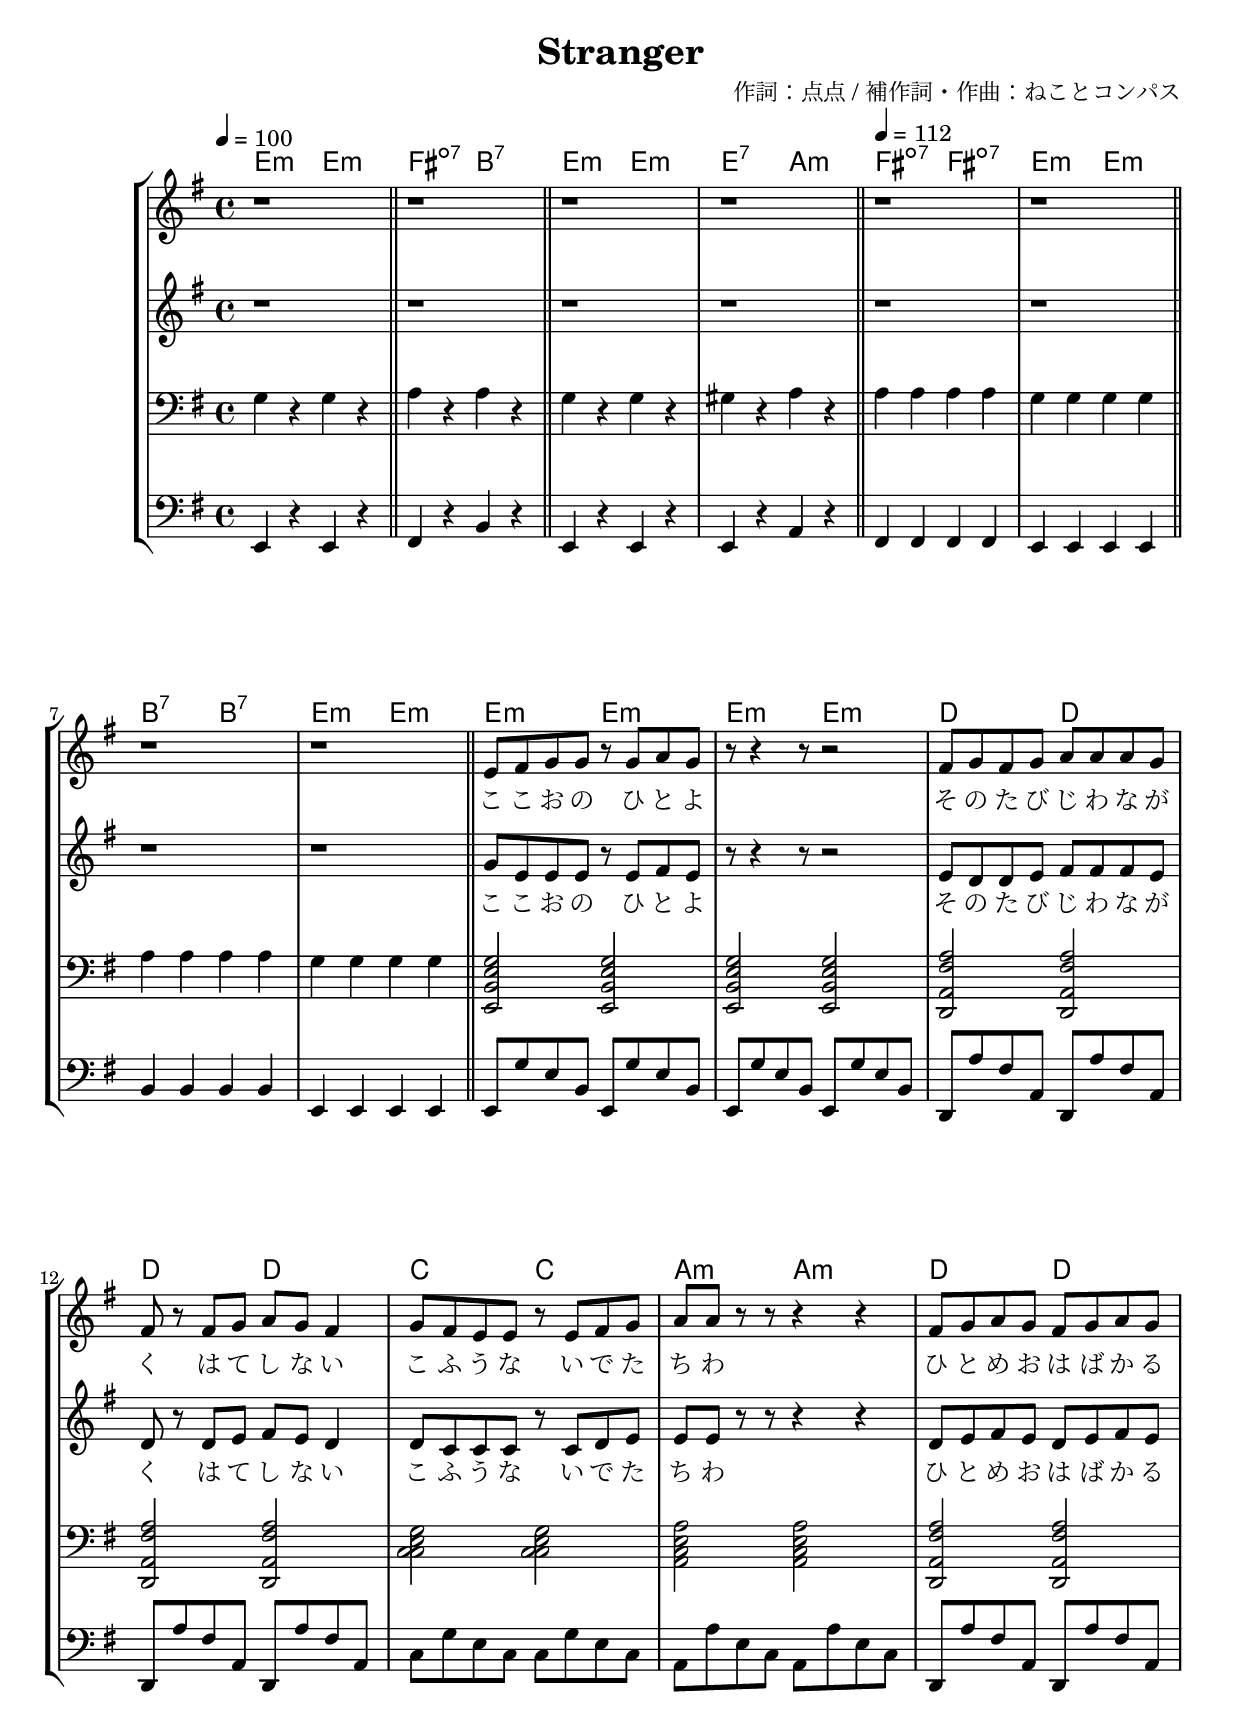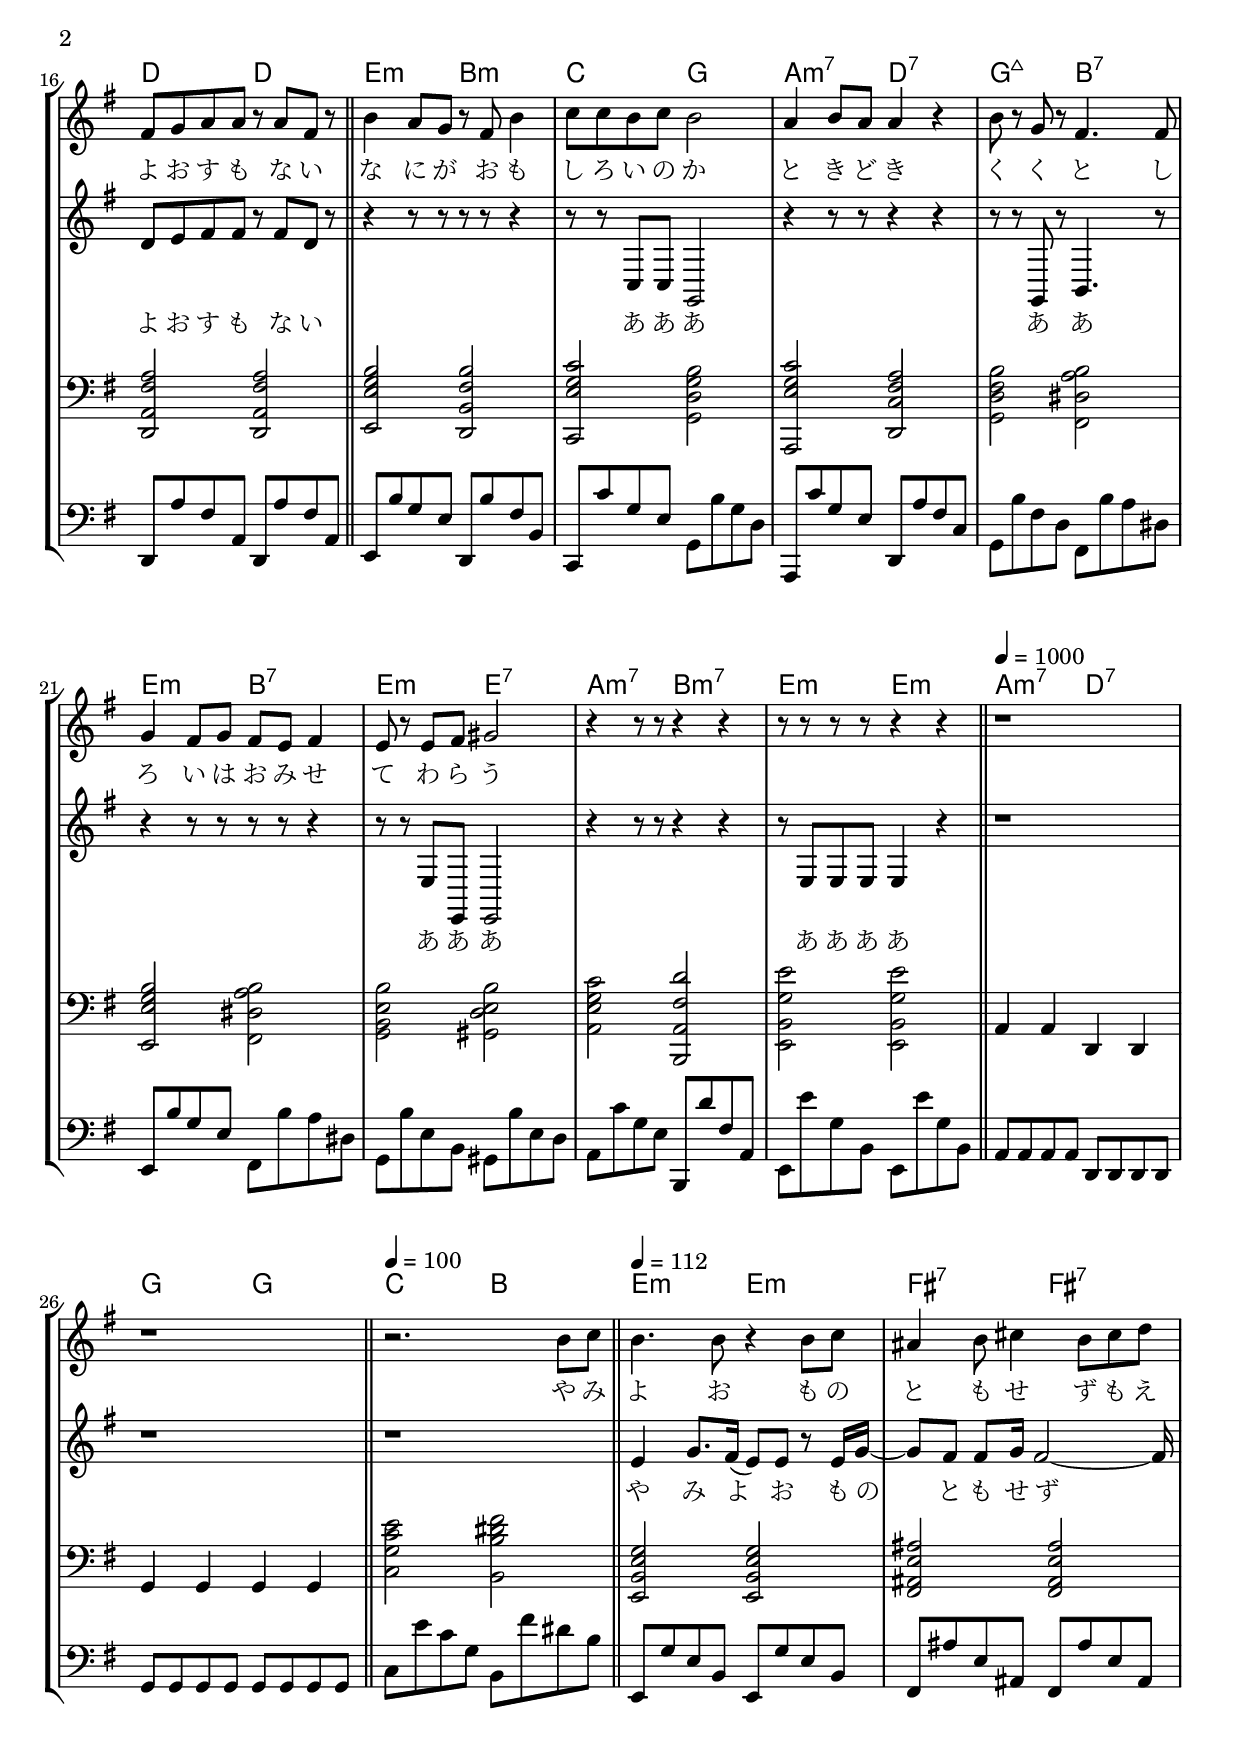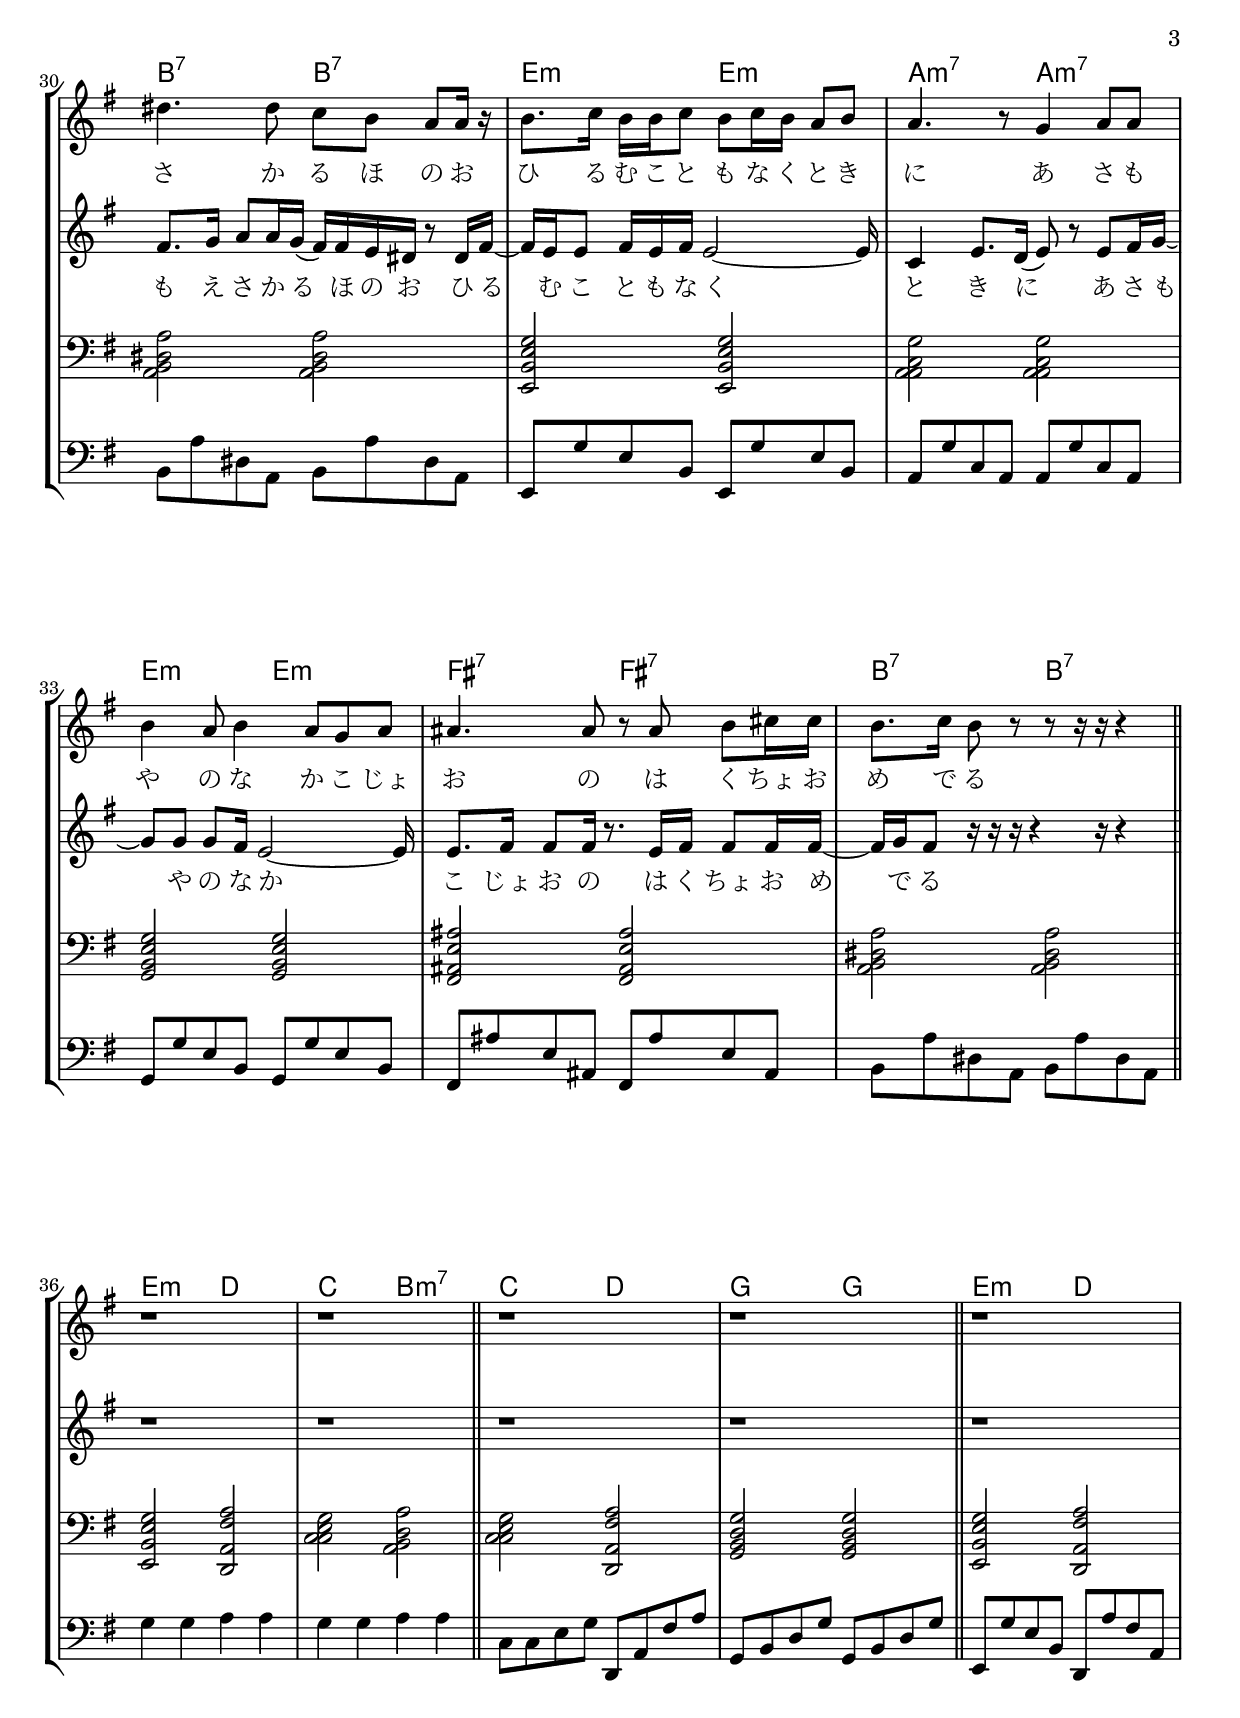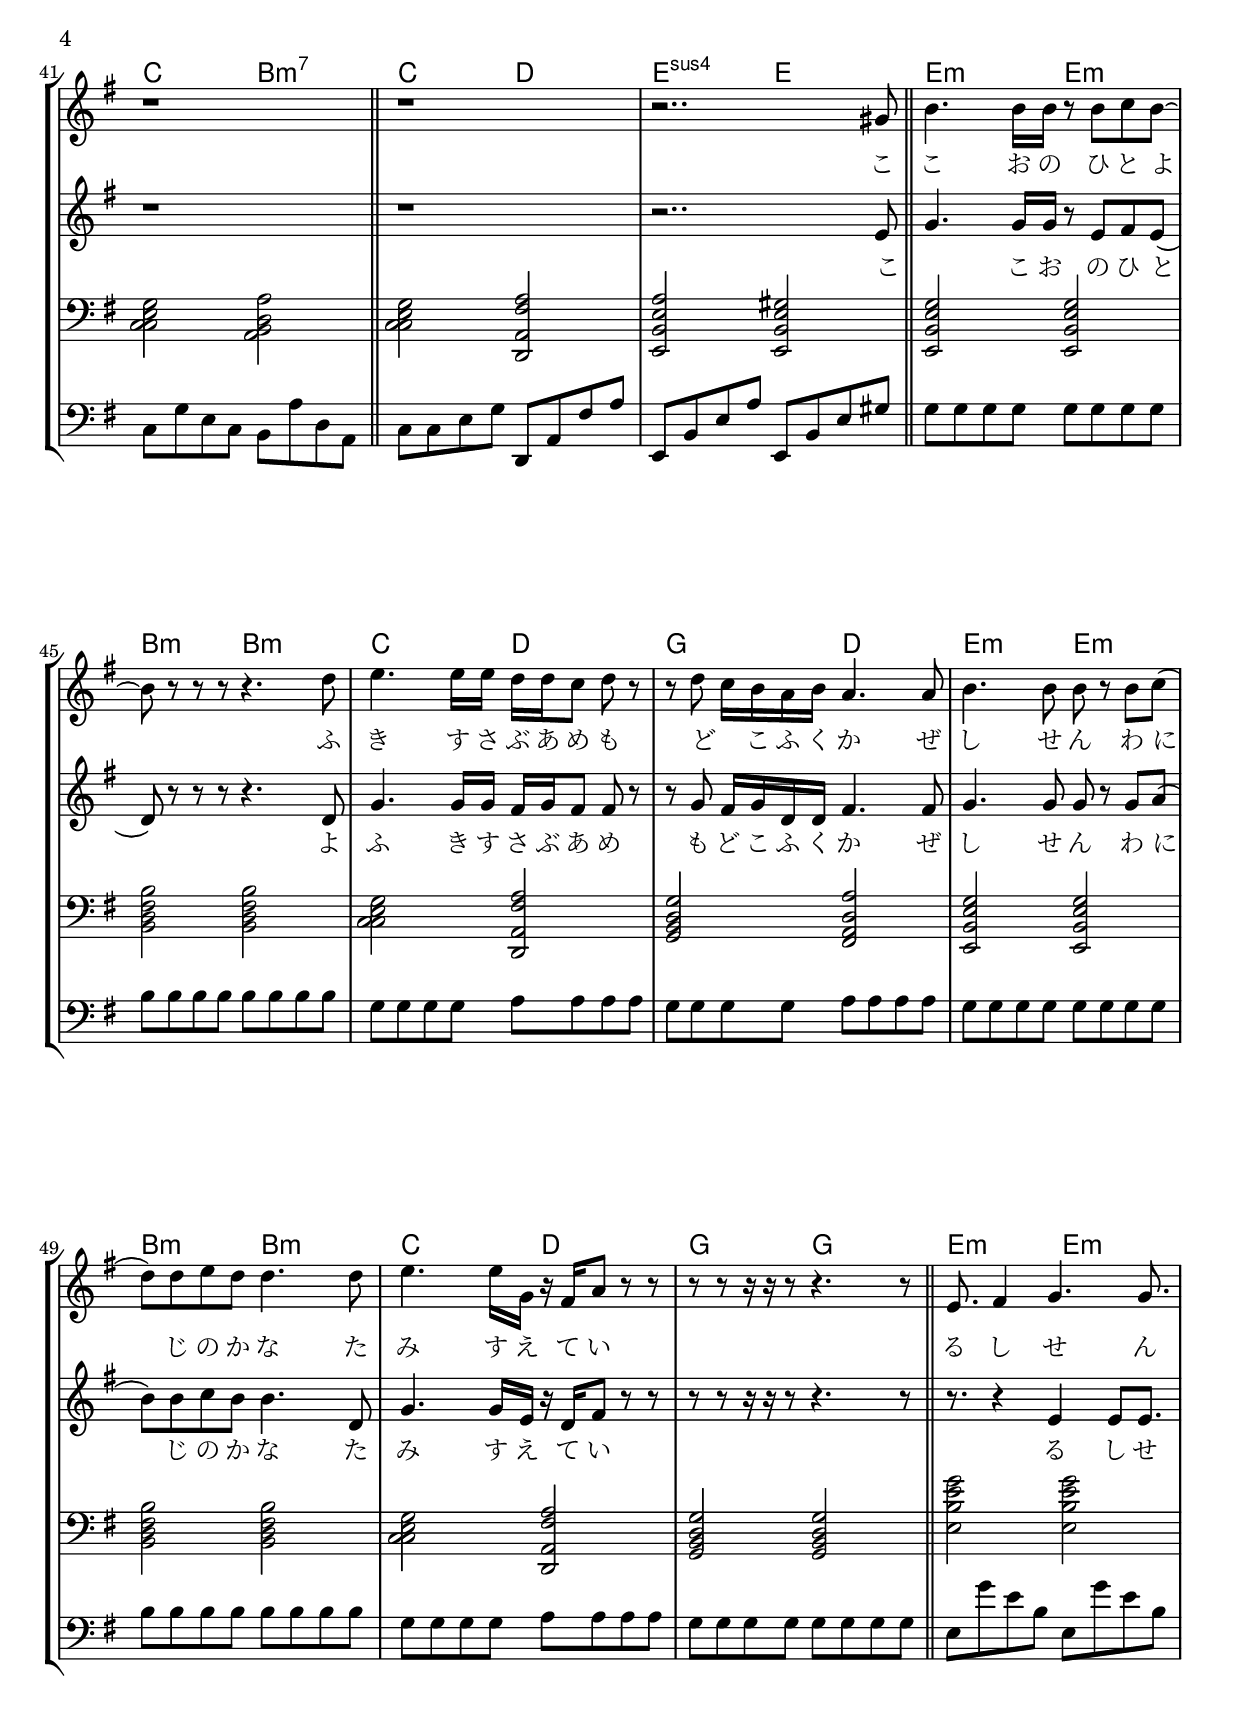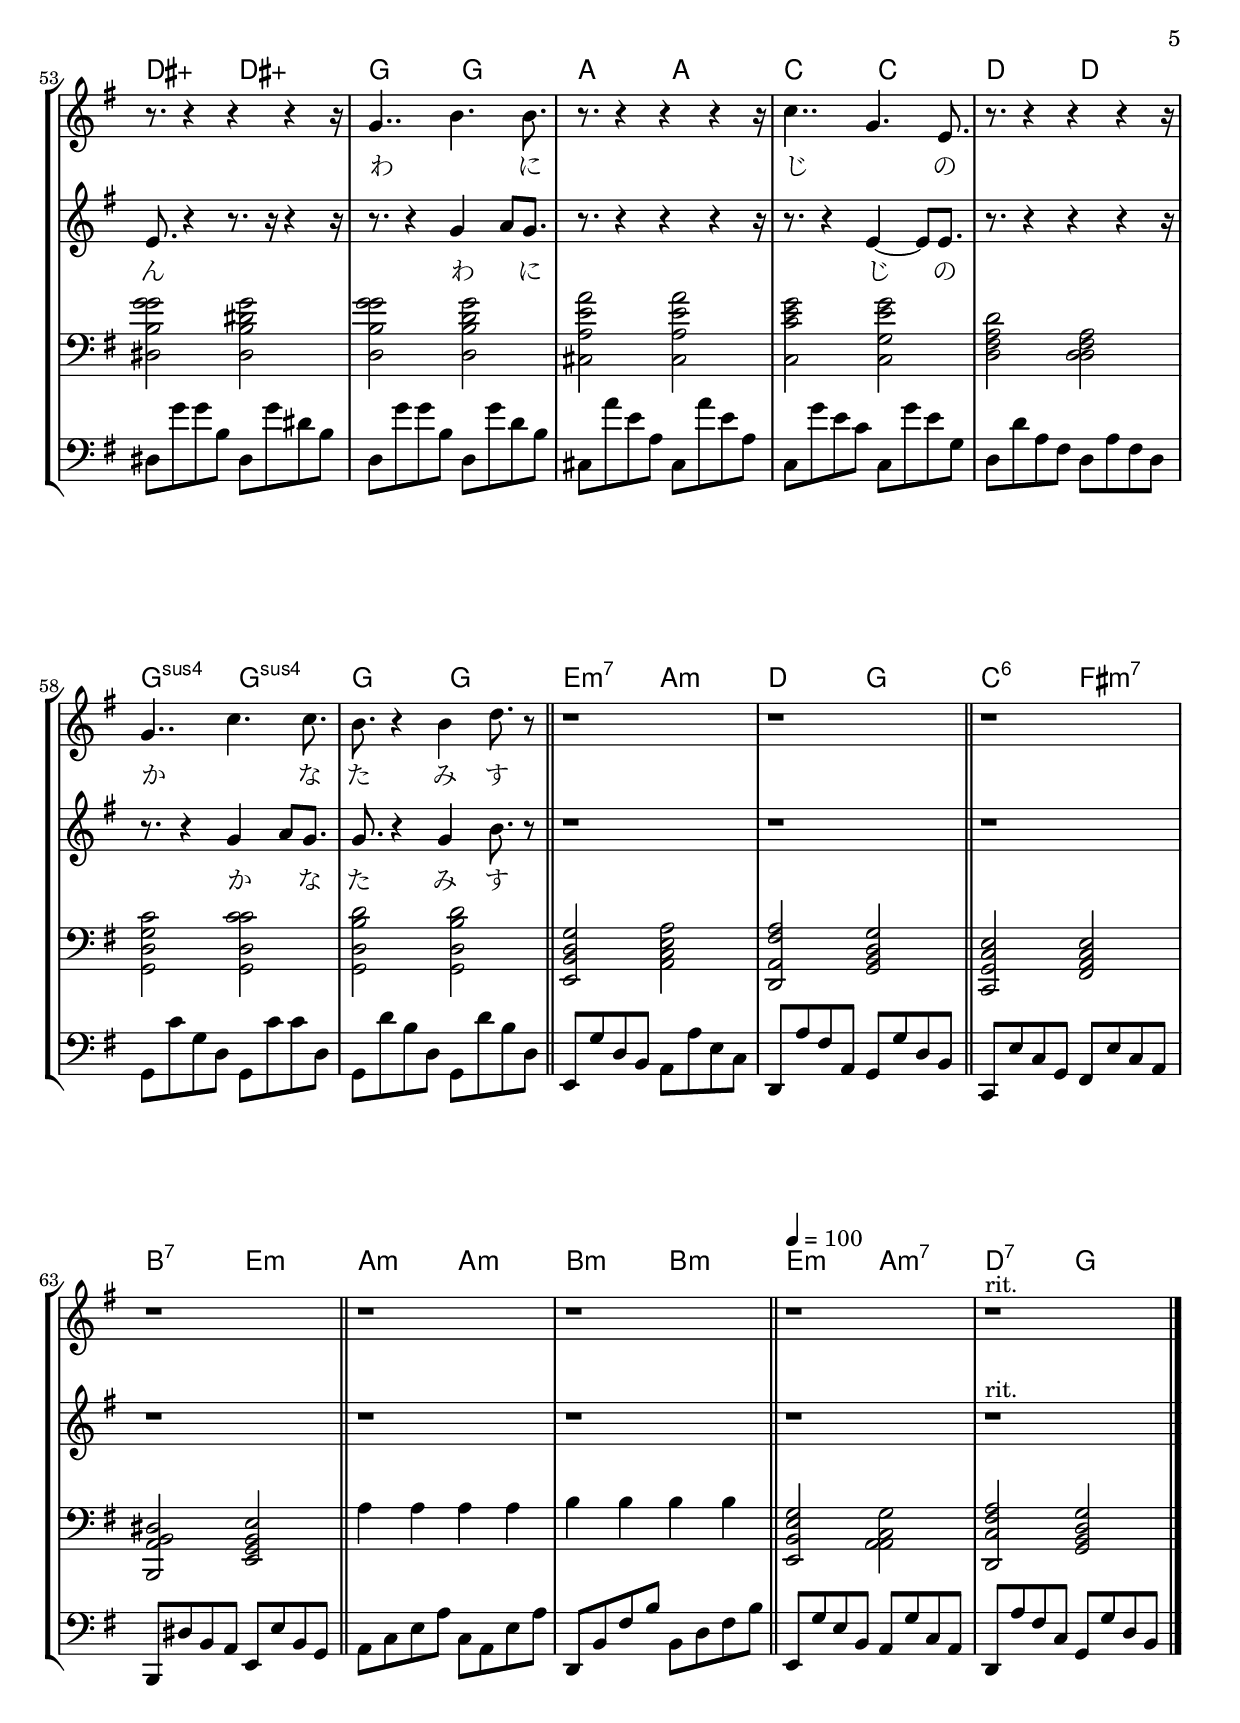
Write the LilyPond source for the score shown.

\version "2.12.1"

\header {
	title = \markup {Stranger}
	composer = \markup \center-column {"作詞：点点 / 補作詞・作曲：ねことコンパス"}
}

harmony = \chordmode {
	e2:m e:m 

	fis:dim7 b:7 

	e:m e:m e:7 a:m 

	fis:dim7 fis:dim7 e:m e:m 

	b:7 b:7 e:m e:m 

	e:m e:m e:m e:m d d d d c c a:m a:m d d d d 

	e:m b:m c g a:min7 d:7 g:maj7 b:7 e:m b:7 e:m e:7 a:min7 b:min7 e:m e:m 

	a:min7 d:7 g g 

	c b 

	e:m e:m fis:7 fis:7 b:7 b:7 e:m e:m a:min7 a:min7 e:m e:m fis:7 fis:7 b:7 b:7 

	e:m d c b:min7 

	c d g g 

	e:m d c b:min7 

	c d e:sus4 e 

	e:m e:m b:m b:m c d g d e:m e:m b:m b:m c d g g 

	e:m e:m dis:aug dis:aug g g a a c c d d g:sus4 g:sus4 g g 

	e:min7 a:m d g 

	c:6 fis:m7 b:7 e:m 

	a:m a:m b:m b:m 

	e:m a:min7 d:7 g 
}

melody = {
	\key g \major
	\tempo 4 = 100
	r1   
	r1   
	r1 | r1   
	\tempo 4 = 112
	r1 | r1   
	r1 | r1   
	\set Staff.midiInstrument = #"fss0.37"
	e'8  fis'8  g'8  g'8  r8  g'8  a'8  g'8 
	r8  r4  r8  r2 
	fis'8  g'8  fis'8  g'8  a'8  a'8  a'8  g'8 
	fis'8  r8  fis'8  g'8  a'8  g'8  fis'4 
	g'8  fis'8  e'8  e'8  r8  e'8  fis'8  g'8 
	a'8  a'8  r8  r8  r4  r4 
	fis'8  g'8  a'8  g'8  fis'8  g'8  a'8  g'8 
	fis'8  g'8  a'8  a'8  r8  a'8  fis'8  	r8 	\set Staff.midiInstrument = #"fss0.37"
	 b'4  a'8  g'8  r8  fis'8  b'4 
	c''8  c''8  b'8  c''8  b'2 
	a'4  b'8  a'8  a'4  r4 
	b'8  r8  g'8  r8  fis'4.  fis'8 
	g'4  fis'8  g'8  fis'8  e'8  fis'4 
	e'8  r8  e'8  fis'8  gis'2 
	r4  r8  r8  r4  r4 
	r8  r8  r8  r8  r4  	r4 	\tempo 4 = 1000
	r1 | r1   
	\tempo 4 = 100
	r2. 
	\set Staff.midiInstrument = #"fss0.37"
	b'8  c''8 
		\tempo 4 = 112
b'4.  b'8  r4  b'8  c''8 
	ais'4  b'8  cis''4  b'8  cis''8  d''8 
	dis''4.  dis''8  c''8  b'8  a'8  a'16  r16 
	b'8.  c''16  b'16  b'16  c''8  b'8  c''16  b'16  a'8  b'8 
	a'4.  r8  g'4  a'8  a'8 
	b'4  a'8  b'4  a'8  g'8  a'8 
	ais'4.  ais'8  r8  ais'8  b'8  cis''16  cis''16 
	b'8.  c''16  b'8  r8  r8  r16  r16  	r4 	r1 | r1   
	r1 | r1   
	r1 | r1   
	r1 | r2.. 
	\set Staff.midiInstrument = #"fss0.39"
	gis'8 
	b'4.  b'16  b'16  r8  b'8  c''8  b'8~ 
	b'8  r8  r8  r8  r4.  d''8 
	e''4.  e''16  e''16  d''16  d''16  c''8  d''8  r8~ 
	r8  d''8  c''16  b'16  a'16  b'16  a'4.  a'8 
	b'4.  b'8  b'8  r8  b'8  c''8 
	(d''8)  d''8  e''8  d''8  d''4.  d''8 
	e''4.  e''16  g'16  r16  fis'16  a'8  r8  r8 
	r8  r8  r16  r16  r8  r4.  	r8 	\set Staff.midiInstrument = #"fss0.39"
	e'8.  fis'4  g'4.  g'8. 
	r8.  r4  r4  r4~r16 
	g'4..  b'4.  b'8. 
	r8.  r4  r4  r4~r16 
	c''4..  g'4.  e'8. 
	r8.  r4  r4  r4~r16 
	g'4..  c''4.  c''8. 
	b'8.  r4  b'4  d''8.  	r8 	r1 | r1   
	r1 | r1   
	r1 | r1   
	\tempo 4 = 100
	r1 | r1^"rit." \bar "|."
}

words = \lyricmode {
	
	
	
	
	
	こ  こ  お  の  ひ  と  よ  そ  の  た  び  じ  わ  な  が  く  は  て  し  な  い  こ  ふ  う  な  い  で  た  ち  わ  ひ  と  め  お  は  ば  か  る  よ  お  す  も  な  い  
	な  に  が  お  も  し  ろ  い  の  か  と  き  ど  き  く  く  と  し  ろ  い  は  お  み  せ  て  わ  ら  う  
	
	
	や  み  よ  お  も  の  と  も  せ  ず  も  え  さ  か  る  ほ  の  お  ひ  る  む  こ  と  も  な  く  と  き  に  あ  さ  も  や  の  な  か  こ  じょ  お  の  は  く  ちょ  お  め  で  る  
	
	
	
	
	こ  こ  お  の  ひ  と  よ  ふ  き  す  さ  ぶ  あ  め  も  ど  こ  ふ  く  か  ぜ  し  せ  ん  わ  に  じ  の  か  な  た  み  す  え  て  い  る  
	し  せ  ん  わ  に  じ  の  か  な  た  み  す  え  て  い  る  
	
	
	
	
}

secondmelody = {
	\key g \major
	\tempo 4 = 100
	r1   
	r1   
	r1 | r1   
	\tempo 4 = 112
	r1 | r1   
	r1 | r1   
	\set Staff.midiInstrument = #"fss0.42"
	g'8  e'8  e'8  e'8  r8  e'8  fis'8  e'8 
	r8  r4  r8  r2 
	e'8  d'8  d'8  e'8  fis'8  fis'8  fis'8  e'8 
	d'8  r8  d'8  e'8  fis'8  e'8  d'4 
	d'8  c'8  c'8  c'8  r8  c'8  d'8  e'8 
	e'8  e'8  r8  r8  r4  r4 
	d'8  e'8  fis'8  e'8  d'8  e'8  fis'8  e'8 
	d'8  e'8  fis'8  fis'8  r8  fis'8  d'8  	r8 	\set Staff.midiInstrument = #"Distorted Guitar"
	 r4  r8  r8  r8  r8  r4 
	r8  r8  c8  c8  g,2 
	r4  r8  r8  r4  r4 
	r8  r8  g,8  r8  b,4.  r8 
	r4  r8  r8  r8  r8  r4 
	r8  r8  e8  e,8  e,2 
	r4  r8  r8  r4  r4 
	r8  e8  e8  e8  e4  	r4 	\tempo 4 = 1000
	r1 | r1   
	\tempo 4 = 100
	r1   
	\set Staff.midiInstrument = #"mmi0.48"
		\tempo 4 = 112
 e'4  g'8.  fis'16  (e'8)  e'8  r8  e'16  g'16~ 
	g'8  fis'8  fis'8  g'16  fis'2~fis'16 
	fis'8.  g'16  a'8  a'16  g'16  (fis'16)  fis'16  e'16  dis'16  r8  dis'16  fis'16~ 
	fis'16  e'16  e'8  fis'16  e'16  fis'16  e'2~e'16 
	c'4  e'8.  d'16  (e'8)  r8  e'8  fis'16  g'16~ 
	g'8  g'8  g'8  fis'16  e'2~e'16 
	e'8.  fis'16  fis'8  fis'16  r8.  e'16  fis'16  fis'8  fis'16  fis'16~ 
	fis'16  g'16  fis'8  r16  r16  r16  r4~r16  	r4 	r1 | r1   
	r1 | r1   
	r1 | r1   
	r1 | r2.. 
	\set Staff.midiInstrument = #"mmi0.42"
	e'8 
	g'4.  g'16  g'16  r8  e'8  fis'8  e'8 
	(d'8)  r8  r8  r8  r4.  d'8 
	g'4.  g'16  g'16  fis'16  g'16  fis'8  fis'8  r8 
	r8  g'8  fis'16  g'16  d'16  d'16  fis'4.  fis'8 
	g'4.  g'8  g'8  r8  g'8  a'8 
	(b'8)  b'8  c''8  b'8  b'4.  d'8 
	g'4.  g'16  e'16  r16  d'16  fis'8  r8  r8 
	r8  r8  r16  r16  r8  r4.  	r8 	\set Staff.midiInstrument = #"fss0.42"
	r8.  r4  e'4  e'8  e'8. 
	e'8.  r4  r8.  r16  r4~r16 
	r8.  r4  g'4  a'8  g'8. 
	r8.  r4  r4  r4~r16 
	r8.  r4  e'4  e'8  e'8. 
	r8.  r4  r4  r4~r16 
	r8.  r4  g'4  a'8  g'8. 
	g'8.  r4  g'4  b'8.  	r8 	r1 | r1   
	r1 | r1   
	r1 | r1   
	\tempo 4 = 100
	r1 | r1^"rit." \bar "|."
}

secondwords = \lyricmode {
	
	
	
	
	
	こ  こ  お  の  ひ  と  よ  そ  の  た  び  じ  わ  な  が  く  は  て  し  な  い  こ  ふ  う  な  い  で  た  ち  わ  ひ  と  め  お  は  ば  か  る  よ  お  す  も  な  い  
	あ  あ  あ  あ  あ  あ  あ  あ  あ  あ  あ  あ  
	
	
	や  み  よ  お  も  の  と  も  せ  ず  も  え  さ  か  る  ほ  の  お  ひ  る  む  こ  と  も  な  く  と  き  に  あ  さ  も  や  の  な  か  こ  じょ  お  の  は  く  ちょ  お  め  で  る  
	
	
	
	
	こ  こ  お  の  ひ  と  よ  ふ  き  す  さ  ぶ  あ  め  も  ど  こ  ふ  く  か  ぜ  し  せ  ん  わ  に  じ  の  か  な  た  み  す  え  て  い  る  
	し  せ  ん  わ  に  じ  の  か  な  た  み  す  え  て  い  る  
	
	
	
	
}

tempochange = {
	\tempo 4 = 100
	r1 \bar "||"
	\tempo 4 = 100
	r1 \bar "||"
	\tempo 4 = 100
	r1 | r1 \bar "||"
	\tempo 4 = 112
	r1 | r1 \bar "||"
	\tempo 4 = 112
	r1 | r1 \bar "||"
	\tempo 4 = 112
	r1 | r1 | r1 | r1 | r1 | r1 | r1 | r1 \bar "||"
	\tempo 4 = 112
	r1 | r1 | r1 | r1 | r1 | r1 | r1 | r1 \bar "||"
	\tempo 4 = 1000
	r1 | r1 \bar "||"
	\tempo 4 = 100
	r1 \bar "||"
	\tempo 4 = 112
	r1 | r1 | r1 | r1 | r1 | r1 | r1 | r1 \bar "||"
	\tempo 4 = 112
	r1 | r1 \bar "||"
	\tempo 4 = 112
	r1 | r1 \bar "||"
	\tempo 4 = 112
	r1 | r1 \bar "||"
	\tempo 4 = 112
	r1 | r1 \bar "||"
	\tempo 4 = 112
	r1 | r1 | r1 | r1 | r1 | r1 | r1 | r1 \bar "||"
	\tempo 4 = 112
	r1 | r1 | r1 | r1 | r1 | r1 | r1 | r1 \bar "||"
	\tempo 4 = 112
	r1 | r1 \bar "||"
	\tempo 4 = 112
	r1 | r1 \bar "||"
	\tempo 4 = 112
	r1 | r1 \bar "||"
	\tempo 4 = 100
	r1 | \tempo 4 = 75 r2 \tempo 4 = 66 r2 \bar "|."
}

mainacc = {
	\clef bass
	\set Staff.midiInstrument = #"FX 8 (sci-fi)"
	\key g \major
	\tempo 4 = 100
	g4 r4
	g4 r4
	\bar "||"

	\set Staff.midiInstrument = #"Viola"
	a4 r4
	a4 r4
	\bar "||"

	\set Staff.midiInstrument = #"String Ensemble 2"
	g4 r4
	g4 r4
	gis4 r4
	a4 r4
	\bar "||"

	\set Staff.midiInstrument = #"French horn"
	\tempo 4 = 112
	a4 a4
	a4 a4
	g4 g4
	g4 g4
	\bar "||"

	\set Staff.midiInstrument = #"FX 4 (atmosphere)"
	a4 a4
	a4 a4
	g4 g4
	g4 g4
	\bar "||"

	\set Staff.midiInstrument = #"Tremolo Strings"
	<e, b, e g>2
	<e, b, e g>2
	<e, b, e g>2
	<e, b, e g>2
	<d, a, fis a>2
	<d, a, fis a>2
	<d, a, fis a>2
	<d, a, fis a>2
	<c c e g>2
	<c c e g>2
	<a, c e a>2
	<a, c e a>2
	<d, a, fis a>2
	<d, a, fis a>2
	<d, a, fis a>2
	<d, a, fis a>2
	\bar "||"

	\set Staff.midiInstrument = #"Choir Aahs"
	<e, e g b>2
	<d, b, fis b>2
	<c, e g c'>2
	<g, d g b>2
	<a,, e g c'>2
	<d, c fis a>2
	<g, d fis b>2
	<fis, dis a b>2
	<e, e g b>2
	<fis, dis a b>2
	<g, b, e b>2
	<gis, d e b>2
	<a, e g c'>2
	<b,, a, fis d'>2
	<e, b, g e'>2
	<e, b, g e'>2
	\bar "||"

	\set Staff.midiInstrument = #"Distorted Guitar"
	\tempo 4 = 1000
	a,4 a,4
	d,4 d,4
	g,4 g,4
	g,4 g,4
	\bar "||"

	\set Staff.midiInstrument = #"Pad 4 (choir)"
	\tempo 4 = 100
	<c g c' e'>2
	<b, b dis' fis'>2
	\bar "||"

	\set Staff.midiInstrument = #"Choir Aahs"
	\tempo 4 = 112
	<e, b, e g>2
	<e, b, e g>2
	<fis, ais, e ais>2
	<fis, ais, e ais>2
	<b, a, dis a>2
	<b, a, dis a>2
	<e, b, e g>2
	<e, b, e g>2
	<a, a, c g>2
	<a, a, c g>2
	<g, b, e g>2
	<g, b, e g>2
	<fis, ais, e ais>2
	<fis, ais, e ais>2
	<b, a, dis a>2
	<b, a, dis a>2
	\bar "||"

	\set Staff.midiInstrument = #"FX 7 (echoes)"
	<e, b, e g>2
	<d, a, fis a>2
	<c c e g>2
	<b, a, d a>2
	\bar "||"

	\set Staff.midiInstrument = #"Banjo"
	<c c e g>2
	<d, a, fis a>2
	<g, b, d g>2
	<g, b, d g>2
	\bar "||"

	\set Staff.midiInstrument = #"Pad 7 (halo)"
	<e, b, e g>2
	<d, a, fis a>2
	<c c e g>2
	<b, a, d a>2
	\bar "||"

	\set Staff.midiInstrument = #"Acoustic Guitar (nylon)"
	<c c e g>2
	<d, a, fis a>2
	<e, b, e a>2
	<e, b, e gis>2
	\bar "||"

	\set Staff.midiInstrument = #"Acoustic Guitar (nylon)"
	<e, b, e g>2
	<e, b, e g>2
	<b, d fis b>2
	<b, d fis b>2
	<c c e g>2
	<d, a, fis a>2
	<g, b, d g>2
	<fis, a, d a>2
	<e, b, e g>2
	<e, b, e g>2
	<b, d fis b>2
	<b, d fis b>2
	<c c e g>2
	<d, a, fis a>2
	<g, b, d g>2
	<g, b, d g>2
	\bar "||"

	\set Staff.midiInstrument = #"String Ensemble 1"
	<e b e' g'>2
	<e b e' g'>2
	<dis b g' g'>2
	<dis b dis' g'>2
	<d b g' g'>2
	<d b d' g'>2
	<cis a e' a'>2
	<cis a e' a'>2
	<c c' e' g'>2
	<c g e' g'>2
	<d fis a d'>2
	<d d fis a>2
	<g, d g c'>2
	<g, d c' c'>2
	<g, d b d'>2
	<g, d b d'>2
	\bar "||"

	\set Staff.midiInstrument = #"String Ensemble 1"
	<e, b, d g>2
	<a, c e a>2
	<d, a, fis a>2
	<g, b, d g>2
	\bar "||"

	\set Staff.midiInstrument = #"Rock Organ"
	<c, g, c e>2
	<fis, a, c e>2
	<b,, a, b, dis>2
	<e, g, b, e>2
	\bar "||"

	\set Staff.midiInstrument = #"Drawbar Organ"
	a4 a4
	a4 a4
	b4 b4
	b4 b4
	\bar "||"

	\set Staff.midiInstrument = #"Pad 3 (polysynth)"
	\tempo 4 = 100
	<e, b, e g>2
	<a, a, c g>2
	<d, c fis a>2
	<g, b, d g>2
	\bar "|."
}

subacc = {
	\clef bass
	\set Staff.midiInstrument = #"Harpsichord"
	\key g \major
	\tempo 4 = 100
	e,4 r4
	e,4 r4
	\bar "||"

	\set Staff.midiInstrument = #"Pizzicato Strings"
	fis,4 r4
	b,4 r4
	\bar "||"

	\set Staff.midiInstrument = #"Pizzicato Strings"
	e,4 r4
	e,4 r4
	e,4 r4
	a,4 r4
	\bar "||"

	\set Staff.midiInstrument = #"Voice Oohs"
	\tempo 4 = 112
	fis,4 fis,4
	fis,4 fis,4
	e,4 e,4
	e,4 e,4
	\bar "||"

	\set Staff.midiInstrument = #"Lead 6 (voice)"
	b,4 b,4
	b,4 b,4
	e,4 e,4
	e,4 e,4
	\bar "||"

	\set Staff.midiInstrument = #"Pizzicato Strings"
	e,8 g e b,
	e,8 g e b,
	e,8 g e b,
	e,8 g e b,
	d,8 a fis a,
	d,8 a fis a,
	d,8 a fis a,
	d,8 a fis a,
	c8 g e c
	c8 g e c
	a,8 a e c
	a,8 a e c
	d,8 a fis a,
	d,8 a fis a,
	d,8 a fis a,
	d,8 a fis a,
	\bar "||"

	\set Staff.midiInstrument = #"Lead 4 (chiff)"
	e,8 b g e
	d,8 b fis b,
	c,8 c' g e
	g,8 b g d
	a,,8 c' g e
	d,8 a fis c
	g,8 b fis d
	fis,8 b a dis
	e,8 b g e
	fis,8 b a dis
	g,8 b e b,
	gis,8 b e d
	a,8 c' g e
	b,,8 d' fis a,
	e,8 e' g b,
	e,8 e' g b,
	\bar "||"

	\set Staff.midiInstrument = #"Taiko Drum"
	\tempo 4 = 1000
	a,8 a,8 a,8 a,8
	d,8 d,8 d,8 d,8
	g,8 g,8 g,8 g,8
	g,8 g,8 g,8 g,8
	\bar "||"

	\set Staff.midiInstrument = #"Synth Voice"
	\tempo 4 = 100
	c8 e' c' g
	b,8 fis' dis' b
	\bar "||"

	\set Staff.midiInstrument = #"Pizzicato Strings"
	\tempo 4 = 112
	e,8 g e b,
	e,8 g e b,
	fis,8 ais e ais,
	fis,8 ais e ais,
	b,8 a dis a,
	b,8 a dis a,
	e,8 g e b,
	e,8 g e b,
	a,8 g c a,
	a,8 g c a,
	g,8 g e b,
	g,8 g e b,
	fis,8 ais e ais,
	fis,8 ais e ais,
	b,8 a dis a,
	b,8 a dis a,
	\bar "||"

	\set Staff.midiInstrument = #"Lead 4 (chiff)"
	g4 g4
	a4 a4
	g4 g4
	a4 a4
	\bar "||"

	\set Staff.midiInstrument = #"FX 2 (soundtrack)"
	c8 c8 e8 g8
	d,8 a,8 fis8 a8
	g,8 b,8 d8 g8
	g,8 b,8 d8 g8
	\bar "||"

	\set Staff.midiInstrument = #"Sitar"
	e,8 g e b,
	d,8 a fis a,
	c8 g e c
	b,8 a d a,
	\bar "||"

	\set Staff.midiInstrument = #"Pad 2 (warm)"
	c8 c8 e8 g8
	d,8 a,8 fis8 a8
	e,8 b,8 e8 a8
	e,8 b,8 e8 gis8
	\bar "||"

	\set Staff.midiInstrument = #"Brass Section"
	g8 g8 g8 g8
	g8 g8 g8 g8
	b8 b8 b8 b8
	b8 b8 b8 b8
	g8 g8 g8 g8
	a8 a8 a8 a8
	g8 g8 g8 g8
	a8 a8 a8 a8
	g8 g8 g8 g8
	g8 g8 g8 g8
	b8 b8 b8 b8
	b8 b8 b8 b8
	g8 g8 g8 g8
	a8 a8 a8 a8
	g8 g8 g8 g8
	g8 g8 g8 g8
	\bar "||"

	\set Staff.midiInstrument = #"Lead 4 (chiff)"
	e8 g' e' b
	e8 g' e' b
	dis8 g' g' b
	dis8 g' dis' b
	d8 g' g' b
	d8 g' d' b
	cis8 a' e' a
	cis8 a' e' a
	c8 g' e' c'
	c8 g' e' g
	d8 d' a fis
	d8 a fis d
	g,8 c' g d
	g,8 c' c' d
	g,8 d' b d
	g,8 d' b d
	\bar "||"

	\set Staff.midiInstrument = #"Pizzicato Strings"
	e,8 g d b,
	a,8 a e c
	d,8 a fis a,
	g,8 g d b,
	\bar "||"

	\set Staff.midiInstrument = #"Whistle"
	c,8 e c g,
	fis,8 e c a,
	b,,8 dis b, a,
	e,8 e b, g,
	\bar "||"

	\set Staff.midiInstrument = #"Tubular Bells"
	a,8 c8 e8 a8
	c8 a,8 e8 a8
	d,8 b,8 fis8 b8
	b,8 d8 fis8 b8
	\bar "||"

	\set Staff.midiInstrument = #"Pad 8 (sweep)"
	\tempo 4 = 100
	e,8 g e b,
	a,8 g c a,
	d,8 a fis c
	g,8 g d b,
	\bar "|."
}

percA = {
	\drummode {
	r1 \bar "||"
	r1 \bar "||"
	r1 |r1 \bar "||"
	r1  |r2 r8 hho4 hho8  \bar "||"
	r1  |r2 r8 hho4 hho8  \bar "||"
	hh8 hh8 hh8 hh8 hh8 hh8 hh8 hh8  |hh8 hh8 hh8 hh8 hh4 hh8 hh8  |hh8 hh8 hh8 hh8 hh8 hh8 hh8 hh8  |hh8 hh8 hh8 hh2 r8  |hh8 hh8 hh8 hh8 hh8 hh8 hh8 hh8  |hh8 hh8 hh8 hh8 hh4 hh8 hh8  |hh8 hh8 hh8 hh8 hh8 hh8 hh8 hh8  |r8 hh2. r8  \bar "||"
	hh8 hh8 hh8 hh8 hh8 hh8 hh8 hh8  |hh8 hh8 hh8 hh8 hh4 hh8 hh8  |hh8 hh8 hh8 hh8 hh8 hh8 hh8 hh8  |hh8 hh8 hh8 hh2 r8  |hh8 hh8 hh8 hh8 hh8 hh8 hh8 hh8  |hh8 hh8 hh8 hh8 hh4 hh8 hh8  |hh8 hh8 hh8 hh8 hh8 hh8 hh8 hh8  |r8 hh2. r8  \bar "||"
	r1 |r1 \bar "||"
	r1 \bar "||"
	hh8 hh8 hh8 hh8 hh8 hh8 hh8 hh8  |hh8 hh8 hh8 hh8 hh4 hh8 hh8  |hh8 hh8 hh8 hh8 hh8 hh8 hh8 hh8  |hh8 hh8 hh8 hh2 r8  |hh8 hh8 hh8 hh8 hh8 hh8 hh8 hh8  |hh8 hh8 hh8 hh8 hh4 hh8 hh8  |hh8 hh8 hh8 hh8 hh8 hh8 hh8 hh8  |r8 hh2. r8  \bar "||"
	r1 |r1 \bar "||"
	r1 |r1 \bar "||"
	hh4 hh8 hh2 r8  |\times 16/32{ hh2 hh8. hh1 r4 r16 } \bar "||"
	r2 hho2  |r2 hho2  \bar "||"
	r8 cymr16 cymr16 cymr8 cymr16 cymr16 cymr8 cymr16 cymr16 cymr8 cymr8  |cymr8 cymr16 cymr16 cymr8 cymr16 cymr16 cymr8 cymr16 cymr16 cymr8 cymr8  |cymr8 cymr16 cymr16 cymr8 cymr16 cymr16 cymr8 cymr16 cymr16 cymr8 cymr16 cymr16  |cymr8 cymr16 cymr16 cymr8 cymr16 cymr16 cymr8 cymr16 cymr16 cymr8 cymr8  |r8 cymr16 cymr16 cymr8 cymr16 cymr16 cymr8 cymr16 cymr16 cymr8 cymr8  |cymr8 cymr16 cymr16 cymr8 cymr16 cymr16 cymr8 cymr16 cymr16 cymr8 cymr8  |cymr8 cymr16 cymr16 cymr8 cymr16 cymr16 cymr8 cymr16 cymr16 cymr8 cymr16 cymr16  |cymr8 cymr16 cymr16 cymr8 cymr16 cymr16 cymr8 cymr16 cymr16 cymr8 cymr8  \bar "||"
	cymr4 cymr4 cymr4 cymr4  |cymr4 cymr8 cymr16 cymr16 cymr4 cymr4  |cymr4 cymr4 cymr4 cymr4  |cymr4 cymr2.  |cymr4 cymr4 cymr4 cymr4  |cymr4 cymr8 cymr16 cymr16 cymr4 cymr4  |cymr4 cymr4 cymr4 cymr4  |cymr4 cymr2.  \bar "||"
	r1  |r2 r8 hho4 hho8  \bar "||"
	r1  |r2 r8 hho4 hho8  \bar "||"
	r1 |r1 \bar "||"
	r1  |r2 r8 hho4 hho8  \bar "|."
	}
}

percB = {
	\drummode {
	r1 \bar "||"
	r1 \bar "||"
	r1 |r1 \bar "||"
	r4. hhp2 hhp8  |hhp4 hhp4 hhp4 hhp4  \bar "||"
	r4. hhp2 hhp8  |hhp4 hhp4 hhp4 hhp4  \bar "||"
	r4 sn8. sn8 sn8. sn8. sn16  |r4 sn8. sn8 sn8. sn4  |r4 sn8. sn8 sn8. sn8. sn16  |r8 sn8 sn4 sn8 sn16 sn8 sn8 sn16  |r4 sn8. sn8 sn8. sn8. sn16  |r4 sn8. sn8 sn8. sn4  |r4 sn8. sn8 sn8. sn8. sn16  |r4 sn2 sn4  \bar "||"
	r4 sn8. sn8 sn8. sn8. sn16  |r4 sn8. sn8 sn8. sn4  |r4 sn8. sn8 sn8. sn8. sn16  |r8 sn8 sn4 sn8 sn16 sn8 sn8 sn16  |r4 sn8. sn8 sn8. sn8. sn16  |r4 sn8. sn8 sn8. sn4  |r4 sn8. sn8 sn8. sn8. sn16  |r4 sn2 sn4  \bar "||"
	r1 |r1 \bar "||"
	r1 \bar "||"
	r4 sn8. sn8 sn8. sn8. sn16  |r4 sn8. sn8 sn8. sn4  |r4 sn8. sn8 sn8. sn8. sn16  |r8 sn8 sn4 sn8 sn16 sn8 sn8 sn16  |r4 sn8. sn8 sn8. sn8. sn16  |r4 sn8. sn8 sn8. sn4  |r4 sn8. sn8 sn8. sn8. sn16  |r4 sn2 sn4  \bar "||"
	r1 |r1 \bar "||"
	r1 |r1 \bar "||"
	r16 hhp8 hhp8 hhp2 r8.  |\times 16/32{ r8 hhp4 hhp4 hhp8 hhp1 r4 } \bar "||"
	r8 hh16 hh16 hh8 hh16 hh8. hh16 hh16 hh8 hh16 hh16  |hh8 hh16 hh16 hh8 hh16 hh8 hh4. r16  \bar "||"
	r4 sn2 sn4  |r4 sn8 sn4. sn4  |r4 sn2 sn4  |r4 sn8 sn4. sn4  |r4 sn2 sn4  |r4 sn8 sn4. sn4  |r4 sn2 sn4  |r4 sn2 sn8 sn16 sn16  \bar "||"
	r2 sn2  |r2 sn2  |r2 sn2  |r8 sn8 sn2.  |r2 sn2  |r2 sn2  |r2 sn2  |r8 sn8 sn2.  \bar "||"
	r4. hhp2 hhp8  |hhp4 hhp4 hhp4 hhp4  \bar "||"
	r4. hhp2 hhp8  |hhp4 hhp4 hhp4 hhp4  \bar "||"
	r1 |r1 \bar "||"
	r4. hhp2 hhp8  |hhp4 hhp4 hhp4 hhp4  \bar "|."
	}
}

percC = {
	\drummode {
	r1 \bar "||"
	r1 \bar "||"
	r1 |r1 \bar "||"
	hh4 hh4 hh4 hh4  |r4. hh2 r8  \bar "||"
	hh4 hh4 hh4 hh4  |r4. hh2 r8  \bar "||"
	bd8 bd4 bd2 bd8  |bd8 bd2 bd4.  |bd8 bd4 bd2 bd8  |bd4 r16 bd8. bd2  |bd8 bd4 bd2 bd8  |bd8 bd2 bd4.  |bd8 bd4 bd2 bd8  |bd8 bd4. bd4. bd8  \bar "||"
	bd8 bd4 bd2 bd8  |bd8 bd2 bd4.  |bd8 bd4 bd2 bd8  |bd4 r16 bd8. bd2  |bd8 bd4 bd2 bd8  |bd8 bd2 bd4.  |bd8 bd4 bd2 bd8  |bd8 bd4. bd4. bd8  \bar "||"
	r1 |r1 \bar "||"
	r1 \bar "||"
	bd8 bd4 bd2 bd8  |bd8 bd2 bd4.  |bd8 bd4 bd2 bd8  |bd4 r16 bd8. bd2  |bd8 bd4 bd2 bd8  |bd8 bd2 bd4.  |bd8 bd4 bd2 bd8  |bd8 bd4. bd4. bd8  \bar "||"
	r1 |r1 \bar "||"
	r1 |r1 \bar "||"
	r1  |\times 16/32{ r1 r2 hho2 } \bar "||"
	r4 sn2 sn4  |r4 sn4. sn16 sn8 sn16 sn16 sn16  \bar "||"
	bd8. bd16 bd8. bd16 bd8. bd16 bd8. bd16  |bd8. bd16 bd8. bd16 bd8. bd16 bd4  |bd8. bd16 bd8. bd16 bd8. bd16 bd8. bd16  |bd8. bd16 bd8. bd16 bd8. bd16 bd4  |bd8. bd16 bd8. bd16 bd8. bd16 bd8. bd16  |bd8. bd16 bd8. bd16 bd8. bd16 bd4  |bd8. bd16 bd8. bd16 bd8. bd16 bd8. bd16  |bd8. bd16 bd8. bd16 bd8. bd16 bd8. bd16  \bar "||"
	bd2. r8 bd8  |bd2. r8 bd8  |bd2. r8 bd8  |bd4. bd8 bd4. bd8  |bd2. r8 bd8  |bd2. r8 bd8  |bd2. r8 bd8  |bd2 r8 bd4.  \bar "||"
	hh4 hh4 hh4 hh4  |r4. hh2 r8  \bar "||"
	hh4 hh4 hh4 hh4  |r4. hh2 r8  \bar "||"
	r1 |r1 \bar "||"
	hh4 hh4 hh4 hh4  |r4. hh2 r8  \bar "|."
	}
}

percD = {
	\drummode {
	r1 \bar "||"
	r1 \bar "||"
	r1 |r1 \bar "||"
	bd2. r8 bd8  |bd8. bd4. r16 bd4 bd8  \bar "||"
	bd2. r8 bd8  |bd8. bd4. r16 bd4 bd8  \bar "||"
	r1  |r2 r8 hho4.  |r1  |r4. r16 hho2 r16  |r1  |r2 r8 hho4.  |r1  |r4. r16 hho2 r16  \bar "||"
	r1  |r2 r8 hho4.  |r1  |r4. r16 hho2 r16  |r1  |r2 r8 hho4.  |r1  |r4. r16 hho2 r16  \bar "||"
	r1 |r1 \bar "||"
	r1 \bar "||"
	r1  |r2 r8 hho4.  |r1  |r4. r16 hho2 r16  |r1  |r2 r8 hho4.  |r1  |r4. r16 hho2 r16  \bar "||"
	r1 |r1 \bar "||"
	r1 |r1 \bar "||"
	bd8. bd8. bd2 bd8  |\times 16/32{ bd4. bd4. bd8 bd2 r8 bd2 } \bar "||"
	bd8 bd4 bd4 r16 bd8. bd8  |bd4. bd8. bd4. r16  \bar "||"
	r1  |r2 r16 tommh4. r16  |r1  |r2 r16 tommh4. r16  |r1  |r2 r16 tommh4. r16  |r1  |r4. tommh2 r8  \bar "||"
	r1 |r1 |r1 |r2 r8 tommh8 tommh4  |r1 |r1 |r1 |r8. tommh8. tommh2 r8  \bar "||"
	bd2. r8 bd8  |bd8. bd4. r16 bd4 bd8  \bar "||"
	bd2. r8 bd8  |bd8. bd4. r16 bd4 bd8  \bar "||"
	r1 |r1 \bar "||"
	bd2. r8 bd8  |bd8. bd4. r16 bd4 bd8  \bar "|."
	}
}

percE = {
	\drummode {
	r1 \bar "||"
	r1 \bar "||"
	r1 |r1 \bar "||"
	r1 | r1 \bar "||"
	r1 | r1 \bar "||"
	r1 |r1 |r1 |r1 |r1 |r1 |r1 |cymc1  \bar "||"
	r1 |r1 |r1 |r1 |r1 |r1 |r1 |cymc1  \bar "||"
	r1 |r1 \bar "||"
	r1 \bar "||"
	r1 |r1 |r1 |r1 |r1 |r1 |r1 |cymc1  \bar "||"
	r1 |r1 \bar "||"
	r1 |r1 \bar "||"
	r2 ss2  |\times 16/32{ r1 ss1 } \bar "||"
	cymc1  |r2. cymc4  \bar "||"
	r1  |r2. r8 toml8  |r1  |r2. r8 toml8  |r1  |r2. r8 toml8  |r1  |r2 r16 toml4. r16  \bar "||"
	r1 |r1 |r1 |r2. r8 toml8  |r1 |r1 |r1 |r2. toml8 toml8  \bar "||"
	r1 | r1 \bar "||"
	r1 | r1 \bar "||"
	r1 |r1 \bar "||"
	r1 | r1 \bar "|."
	}
}

percF = {
	\drummode {
	r1 \bar "||"
	r1 \bar "||"
	r1 | r1 \bar "||"
	r1 | r1 \bar "||"
	r1 | r1 \bar "||"
	r1 |r1 |r1 |r1 |r1 |r1 |r1 |r4 r16 tommh16 tommh4. tommh4  \bar "||"
	r1 |r1 |r1 |r1 |r1 |r1 |r1 |r4 r16 tommh16 tommh4. tommh4  \bar "||"
	r1 | r1 \bar "||"
	r1 \bar "||"
	r1 |r1 |r1 |r1 |r1 |r1 |r1 |r4 r16 tommh16 tommh4. tommh4  \bar "||"
	r1 | r1 \bar "||"
	r1 | r1 \bar "||"
	r1 |\times 16/32{ r1 sn4 sn8 sn2 r8 } \bar "||"
	r1 | r1 \bar "||"
	cymc1  |r1 |r1 |r1 |cymc1  |r1 |r1 |r1 \bar "||"
	r1 |r1 |r1 |r1 |r1 |r1 |r1 |hho1  \bar "||"
	r1 | r1 \bar "||"
	r1 | r1 \bar "||"
	r1 | r1 \bar "||"
	r1 | r1 \bar "|."
	}
}

percG = {
	\drummode {
	r1 \bar "||"
	r1 \bar "||"
	r1 | r1 \bar "||"
	r1 | r1 \bar "||"
	r1 | r1 \bar "||"
	r1 |r1 |r1 |r1 |r1 |r1 |r1 |r4. r16 tomml4. tomml8.  \bar "||"
	r1 |r1 |r1 |r1 |r1 |r1 |r1 |r4. r16 tomml4. tomml8.  \bar "||"
	r1 | r1 \bar "||"
	r1 \bar "||"
	r1 |r1 |r1 |r1 |r1 |r1 |r1 |r4. r16 tomml4. tomml8.  \bar "||"
	r1 | r1 \bar "||"
	r1 | r1 \bar "||"
	r1 |r1 \bar "||"
	r1 | r1 \bar "||"
	r1 | r1 | r1 | r1 | r1 | r1 | r1 | r1 \bar "||"
	r1 | r1 | r1 | r1 | r1 | r1 | r1 | r1 \bar "||"
	r1 | r1 \bar "||"
	r1 | r1 \bar "||"
	r1 | r1 \bar "||"
	r1 | r1 \bar "|."
	}
}

percH = {
	\drummode {
	r1 \bar "||"
	r1 \bar "||"
	r1 | r1 \bar "||"
	r1 | r1 \bar "||"
	r1 | r1 \bar "||"
	r1 |r1 |r1 |r1 |r1 |r1 |r1 |r2 r16 toml8 toml4 r16  \bar "||"
	r1 |r1 |r1 |r1 |r1 |r1 |r1 |r2 r16 toml8 toml4 r16  \bar "||"
	r1 | r1 \bar "||"
	r1 \bar "||"
	r1 |r1 |r1 |r1 |r1 |r1 |r1 |r2 r16 toml8 toml4 r16  \bar "||"
	r1 | r1 \bar "||"
	r1 | r1 \bar "||"
	r1 |\times 16/32{ r1 r2 r8 tommh4. } \bar "||"
	r1 | r1 \bar "||"
	r1 | r1 | r1 | r1 | r1 | r1 | r1 | r1 \bar "||"
	r1 | r1 | r1 | r1 | r1 | r1 | r1 | r1 \bar "||"
	r1 | r1 \bar "||"
	r1 | r1 \bar "||"
	r1 | r1 \bar "||"
	r1 | r1 \bar "|."
	}
}

percI = {
	\drummode {
	r1 \bar "||"
	r1 \bar "||"
	r1 | r1 \bar "||"
	r1 | r1 \bar "||"
	r1 | r1 \bar "||"
	r1 |r1 |r1 |r1 |r1 |r1 |r1 |r2 r8 tomfh4 tomfh8  \bar "||"
	r1 |r1 |r1 |r1 |r1 |r1 |r1 |r2 r8 tomfh4 tomfh8  \bar "||"
	r1 | r1 \bar "||"
	r1 \bar "||"
	r1 |r1 |r1 |r1 |r1 |r1 |r1 |r2 r8 tomfh4 tomfh8  \bar "||"
	r1 | r1 \bar "||"
	r1 | r1 \bar "||"
	r1 |\times 16/32{ r1 r2. tomfh4 } \bar "||"
	r1 | r1 \bar "||"
	r1 | r1 | r1 | r1 | r1 | r1 | r1 | r1 \bar "||"
	r1 | r1 | r1 | r1 | r1 | r1 | r1 | r1 \bar "||"
	r1 | r1 \bar "||"
	r1 | r1 \bar "||"
	r1 | r1 \bar "||"
	r1 | r1 \bar "|."
	}
}

\score {
	<<
		\new StaffGroup <<
			\new ChordNames {\harmony}
			\new Voice = "melody" {\melody}
			\new Lyrics \lyricsto "melody" \words
			\new Voice = "secondmelody" {\secondmelody}
			\new Lyrics \lyricsto "secondmelody" \secondwords
			\new Staff = "mainacc" {\mainacc}
			\new Staff = "subacc" {\subacc}
		>>
	>>
	\layout { }
}
